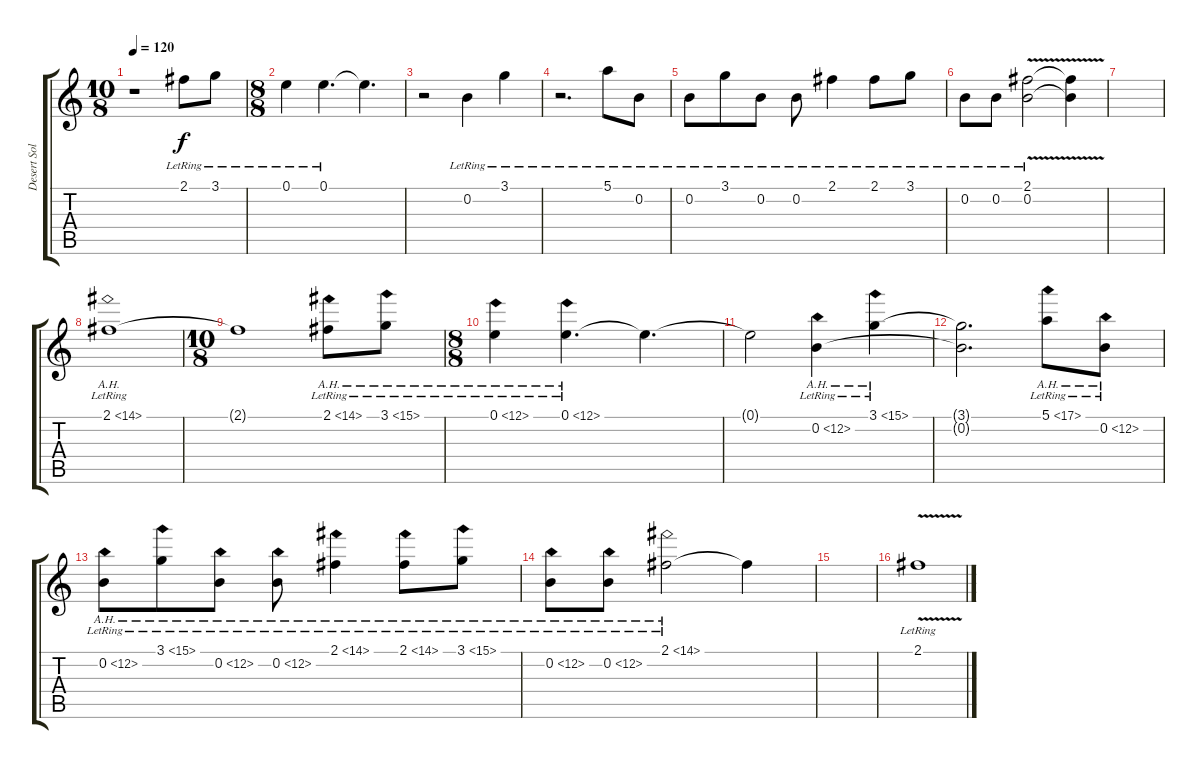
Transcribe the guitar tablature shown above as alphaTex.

\track ("Desert Solo" "Desert Sol") {instrument electricguitarjazz}
\staff {score tabs}
\tuning (E4 B3 G3 D3 A2 E2) {hide}
\ts (10 8)
\tempo 120
\clef g2
\ks c
r.1{dy f} 2.1{lr}.8 3.1{lr}.8 |
\ts (8 8)
0.1{lr}.4 0.1{lr}.4{d} 0.1{t}.4{d} |
r.2 0.2{lr}.4 3.1{lr}.4 |
r.2{d} 5.1{lr}.8 0.2{lr}.8 |
0.2{lr}.8 3.1{lr}.8 0.2{lr}.8 0.2{lr}.8 2.1{lr}.4 2.1{lr}.8 3.1{lr}.8 |
0.2{lr}.8 0.2{lr}.8 (2.1{v lr} 0.2{lr}).2 (2.1{t} 0.2{t}).4 |
|
2.1{ah 12 lr}.1 |
\ts (10 8)
2.1{t}.1 2.1{ah 12 lr}.8 3.1{ah 12 lr}.8 |
\ts (8 8)
0.1{ah 12 lr}.4 0.1{ah 12 lr}.4{d} 0.1{t}.4{d} |
0.1{t}.2 0.2{ah 12 lr}.4 3.1{ah 12 lr}.4 |
(3.1{t} 0.2{t}).2{d} 5.1{ah 12 lr}.8 0.2{ah 12 lr}.8 |
0.2{ah 12 lr}.8 3.1{ah 12 lr}.8 0.2{ah 12 lr}.8 0.2{ah 12 lr}.8 2.1{ah 12 lr}.4 2.1{ah 12 lr}.8 3.1{ah 12 lr}.8 |
0.2{ah 12 lr}.8 0.2{ah 12 lr}.8 2.1{ah 12 lr}.2 2.1{t}.4 |
|
2.1{v lr}.1
